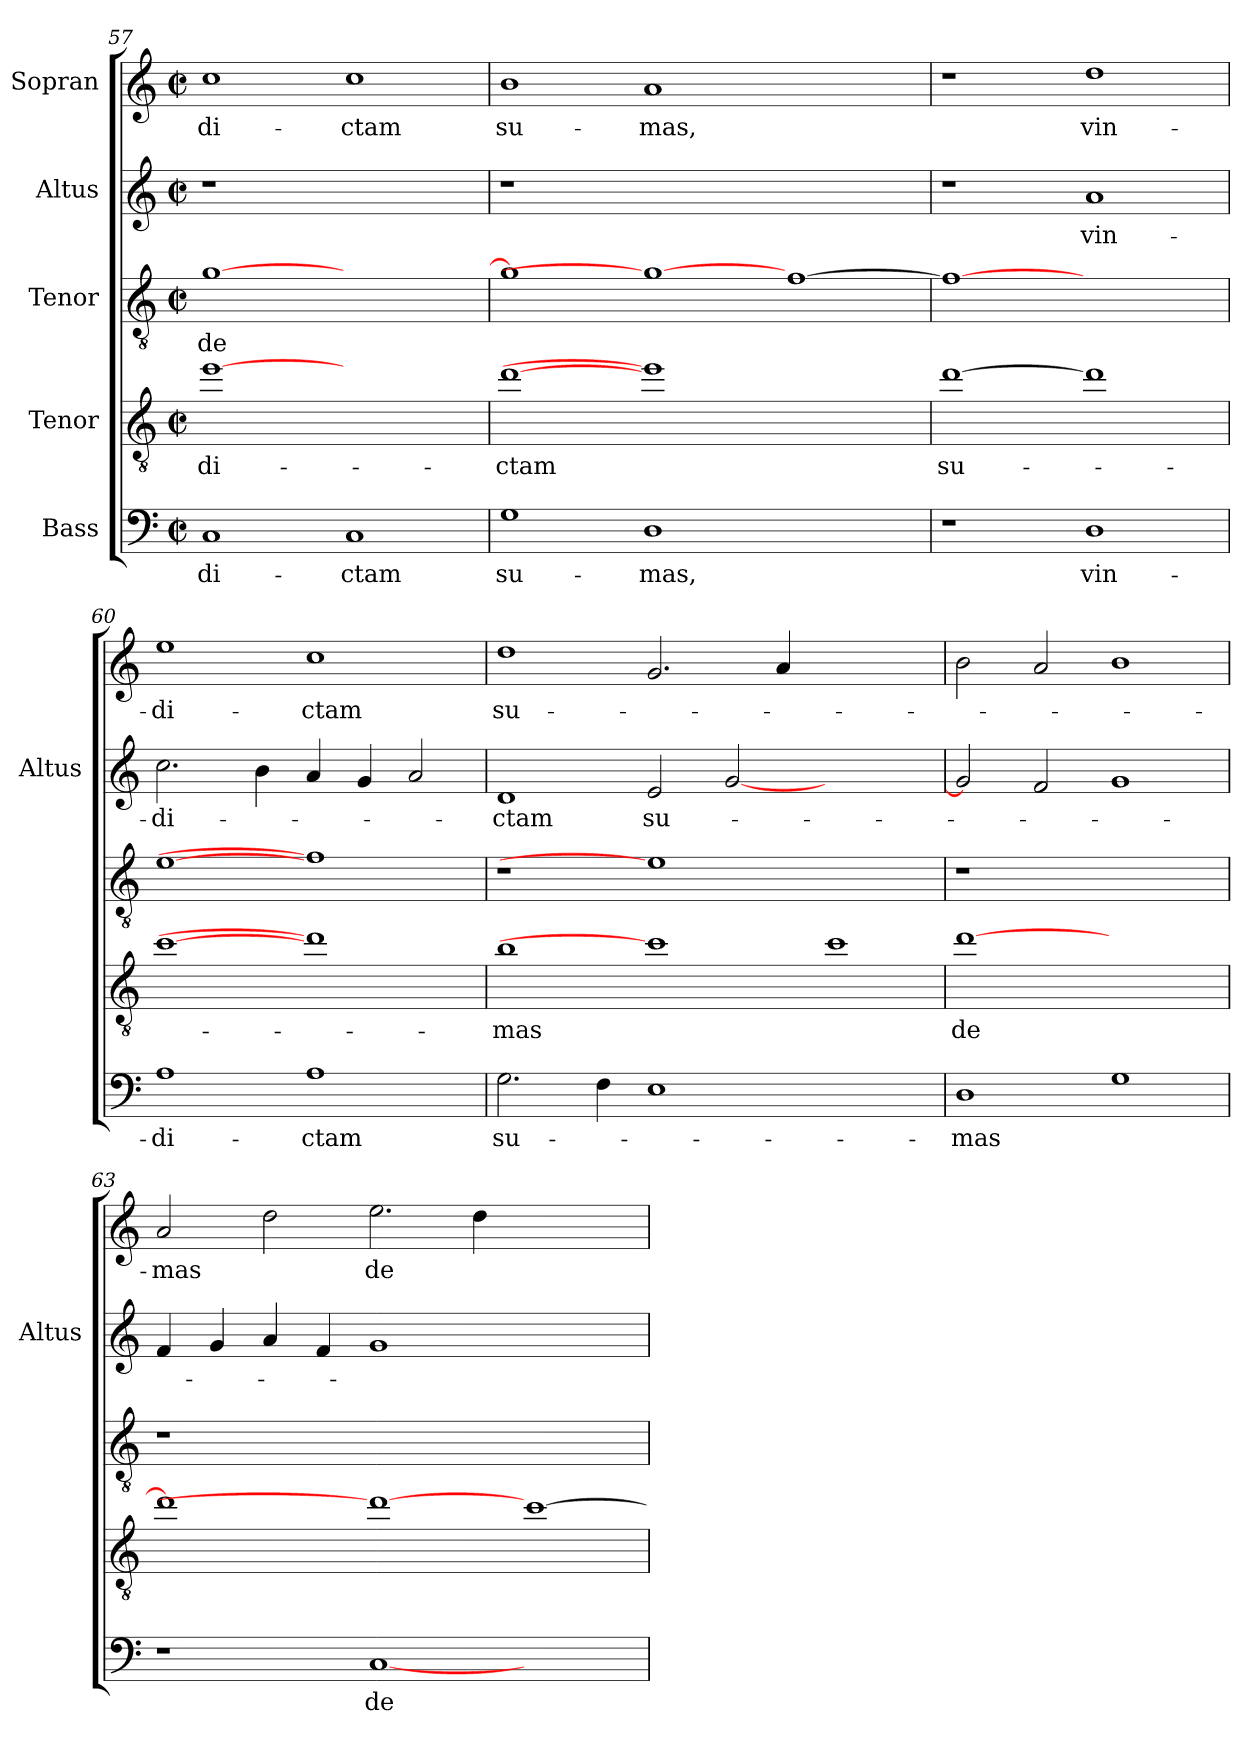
**kern	**text	**kern	**text	**kern	**text	**kern	**text	**kern	**text
*part5	*part5	*part4	*part4	*part3	*part3	*part2	*part2	*part1	*part1
*staff5	*staff5	*staff4	*staff4	*staff3	*staff3	*staff2	*staff2	*staff1	*staff1
*I"Bass	*	*I"Tenor	*	*I"Tenor	*	*I"Altus	*	*I"Sopran	*
*	*	*	*	*	*	*I'Altus	*	*	*
!!LO:PB:g=z
*clefF4	*	*clefGv2	*	*clefGv2	*	*clefG2	*	*clefG2	*
*	*	*ITrd7c12	*	*ITrd7c12	*	*	*	*	*
*k[]	*	*k[]	*	*k[]	*	*k[]	*	*k[]	*
*C:	*	*C:	*	*C:	*	*C:	*	*C:	*
*M2/2	*	*M2/2	*	*M2/2	*	*M2/2	*	*M2/2	*
*met(c|)	*	*met(c|)	*	*met(c|)	*	*met(c|)	*	*met(c|)	*
=57	=57	=57	=57	=57	=57	=57	=57	=57	=57
!	!LO:LY:b:color=#000000	!	!	!	!	!	!	!	!
!	!	!	!LO:LY:b:color=#000000	!	!	!	!	!	!
!	!	!	!	!	!LO:LY:b:color=#000000	!LO:N:vis=1	!	!	!
!	!	!	!	!	!	!	!	!	!LO:LY:b:color=#000000
1Ci	-di-	[1ei	-di-	[>1Gi	de	1r	.	1cci	-di-
!	!LO:LY:b:color=#000000	!	!	!	!	!	!	!	!
!	!	!	!	!	!	!	!	!	!LO:LY:b:color=#000000
1Ci	-ctam	1ryy	.	1ryy	.	1ryy	.	1cci	-ctam
=58	=58	=58	=58	=58	=58	=58	=58	=58	=58
!	!LO:LY:b:color=#000000	!	!	!	!	!	!	!	!
!	!	!	!LO:LY:b:color=#000000	!	!	!LO:N:vis=1	!	!	!
!	!	!	!	!	!	!	!	!	!LO:LY:b:color=#000000
1Gi	su-	[1di	-ctam	1Gi]	.	1r	.	1bi	su-
!	!LO:LY:b:color=#000000	!	!	!	!	!	!	!	!
!	!	!	!	!	!	!	!	!	!LO:LY:b:color=#000000
1Di	-mas,	1ei]	.	1Gi_	.	0ryy	.	1ai	-mas,
1ryy	.	1ryy	.	[>1Fi	.	.	.	1ryy	.
=59	=59	=59	=59	=59	=59	=59	=59	=59	=59
!	!	!	!LO:LY:b:color=#000000	!	!	!	!	!	!
1r	.	[1di	su-	1Fi_>	.	1r	.	1r	.
!	!LO:LY:b:color=#000000	!	!	!	!	!	!	!	!
!	!	!	!	!	!	!	!LO:LY:b:color=#000000	!	!
!	!	!	!	!	!	!	!	!	!LO:LY:b:color=#000000
1Di	vin-	1di]	.	1ryy	.	1ai	vin-	1ddi	vin-
=60	=60	=60	=60	=60	=60	=60	=60	=60	=60
!	!LO:LY:b:color=#000000	!	!	!	!	!	!	!	!
!	!	!	!	!	!	!	!LO:LY:b:color=#000000	!	!
!	!	!	!	!	!	!	!	!	!LO:LY:b:color=#000000
1Ai	-di-	[1ci	.	[1Ei	.	2.cci\	-di-	1eei	-di-
.	.	.	.	.	.	4bi\	.	.	.
!	!LO:LY:b:color=#000000	!	!	!	!	!	!	!	!
!	!	!	!	!	!	!	!	!	!LO:LY:b:color=#000000
1Ai	-ctam	1di]	.	1Fi]	.	4ai/	.	1cci	-ctam
.	.	.	.	.	.	4gi/	.	.	.
.	.	.	.	.	.	2ai/	.	.	.
=61	=61	=61	=61	=61	=61	=61	=61	=61	=61
!	!LO:LY:b:color=#000000	!	!	!	!	!	!	!	!
!	!	!	!LO:LY:b:color=#000000	!LO:N:vis=1	!	!	!	!	!
!	!	!	!	!	!	!	!LO:LY:b:color=#000000	!	!
!	!	!	!	!	!	!	!	!	!LO:LY:b:color=#000000
2.Gi\	su-	1Bi	-mas	1r	.	1di	-ctam	1ddi	su-
4Fi\	.	.	.	.	.	.	.	.	.
!	!	!	!	!	!	!	!LO:LY:b:color=#000000	!	!
1Ei	.	1ci]	.	1Ei]	.	2ei/	su-	2.gi/	.
.	.	.	.	.	.	[<2gi/	.	.	.
.	.	.	.	.	.	.	.	4ai/	.
1ryy	.	1ci	.	1ryy	.	1ryy	.	1ryy	.
=62	=62	=62	=62	=62	=62	=62	=62	=62	=62
!	!LO:LY:b:color=#000000	!	!	!	!	!	!	!	!
!	!	!	!LO:LY:b:color=#000000	!LO:N:vis=1	!	!	!	!	!
1Di	-mas	[>1di	de	1r	.	2gi/]	.	2bi\	.
.	.	.	.	.	.	2fi/	.	2ai/	.
1Gi	.	1ryy	.	1ryy	.	1gi	.	1bi	.
=63	=63	=63	=63	=63	=63	=63	=63	=63	=63
!	!	!	!	!LO:N:vis=1	!	!	!	!	!
!	!	!	!	!	!	!	!	!	!LO:LY:b:color=#000000
1r	.	1di]	.	1r	.	4fi/	.	2ai/	-mas
.	.	.	.	.	.	4gi/	.	.	.
.	.	.	.	.	.	4ai/	.	2ddi\	.
.	.	.	.	.	.	4fi/	.	.	.
!	!LO:LY:b:color=#000000	!	!	!	!	!	!	!	!
!	!	!	!	!	!	!	!	!	!LO:LY:b:color=#000000
[<1Ci	de	1di_	.	0ryy	.	1gi	.	2.eei\	de
.	.	.	.	.	.	.	.	4ddi\	.
1ryy	.	[>1ci	.	.	.	1ryy	.	1ryy	.
=	=	=	=	=	=	=	=	=	=
*-	*-	*-	*-	*-	*-	*-	*-	*-	*-
